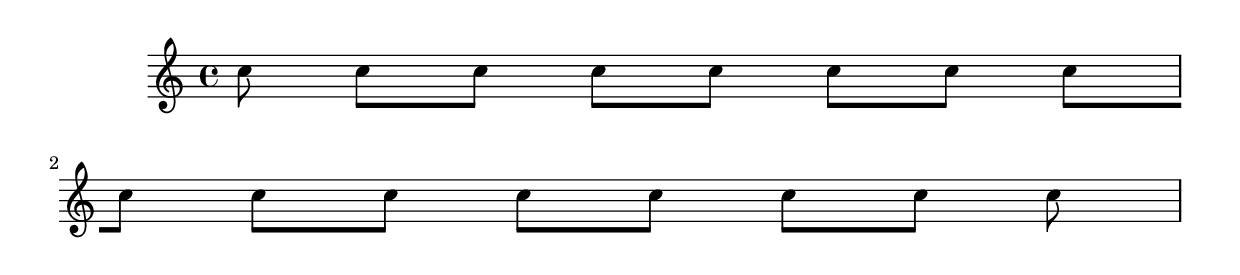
%% DO NOT EDIT this file manually; it is automatically
%% generated from LSR http://lsr.dsi.unimi.it
%% Make any changes in LSR itself, or in Documentation/snippets/new/ ,
%% and then run scripts/auxiliar/makelsr.py
%%
%% This file is in the public domain.
\version "2.14.2"

\header {
  lsrtags = "rhythms"

  texidoc = "
Line breaks are normally forbidden when beams cross bar lines. This
behavior can be changed as shown:

"
  doctitle = "Beams across line breaks"
} % begin verbatim


\relative c'' {
  \override Beam #'breakable = ##t
  c8 c[ c] c[ c] c[ c] c[ \break
  c8] c[ c] c[ c] c[ c] c
}
